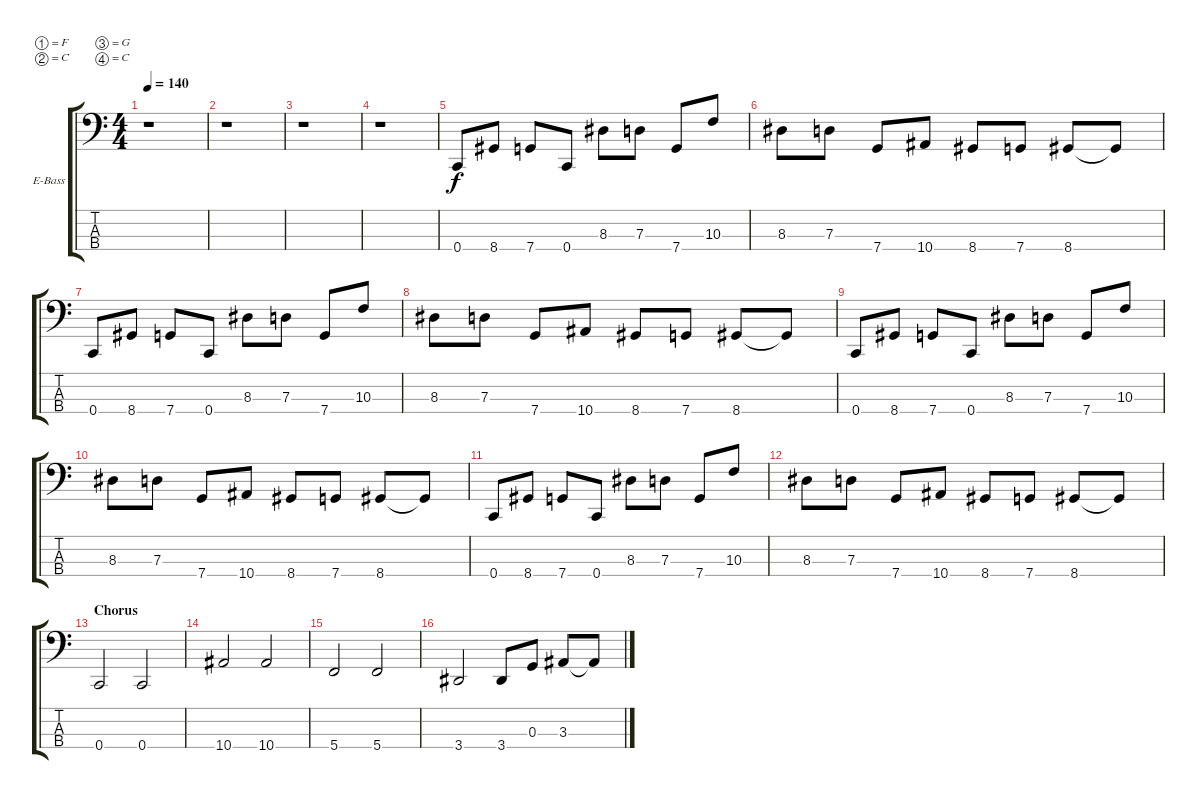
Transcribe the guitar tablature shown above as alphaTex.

\bracketExtendMode groupsimilarinstruments
\firstSystemTrackNameOrientation horizontal
\otherSystemsTrackNameOrientation horizontal
\track ("Bass" "E-Bass") {instrument electricbassfinger}
\staff {score tabs}
\tuning (F2 C2 G1 C1)
\ts (4 4)
\tempo 140
\clef f4
\ks c
r.1{dy f} |
r.1 |
r.1 |
r.1 |
0.4.8 8.4.8 7.4.8 0.4.8 8.3.8 7.3.8 7.4.8 10.3.8 |
8.3.8 7.3.8 7.4.8 10.4.8 8.4.8 7.4.8 8.4.8 8.4{t}.8 |
0.4.8 8.4.8 7.4.8 0.4.8 8.3.8 7.3.8 7.4.8 10.3.8 |
8.3.8 7.3.8 7.4.8 10.4.8 8.4.8 7.4.8 8.4.8 8.4{t}.8 |
0.4.8 8.4.8 7.4.8 0.4.8 8.3.8 7.3.8 7.4.8 10.3.8 |
8.3.8 7.3.8 7.4.8 10.4.8 8.4.8 7.4.8 8.4.8 8.4{t}.8 |
0.4.8 8.4.8 7.4.8 0.4.8 8.3.8 7.3.8 7.4.8 10.3.8 |
8.3.8 7.3.8 7.4.8 10.4.8 8.4.8 7.4.8 8.4.8 8.4{t}.8 |
\section ("" "Chorus")
0.4.2 0.4.2 |
10.4.2 10.4.2 |
5.4.2 5.4.2 |
3.4.2 3.4.8 0.3.8 3.3.8 3.3{t}.8
